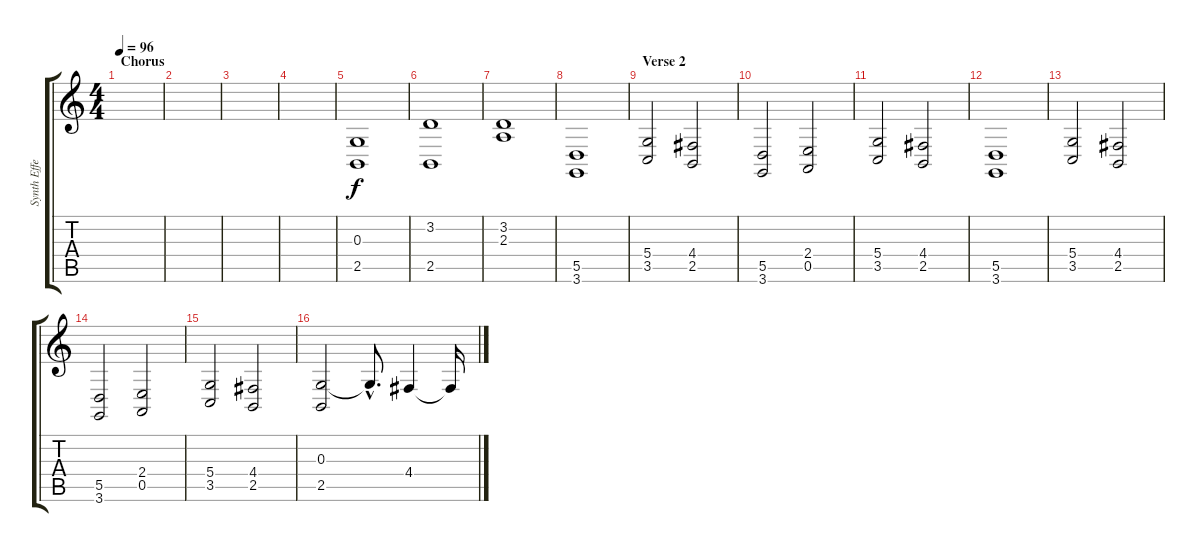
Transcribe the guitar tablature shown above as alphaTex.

\track ("Synth Effects" "Synth Effe") {instrument stringensemble2}
\staff {score tabs}
\tuning (E4 B3 G3 D3 A2 E2) {hide}
\ts (4 4)
\section ("" "Chorus")
\tempo 96
\clef g2
\ks c
|
|
|
|
(0.3 2.5).1 |
(3.2 2.5).1 |
(3.2 2.3).1 |
(5.5 3.6).1 |
\section ("" "Verse 2")
(5.4 3.5).2 (4.4 2.5).2 |
(5.5 3.6).2 (2.4 0.5).2 |
(5.4 3.5).2 (4.4 2.5).2 |
(5.5 3.6).1 |
(5.4 3.5).2 (4.4 2.5).2 |
(5.5 3.6).2 (2.4 0.5).2 |
(5.4 3.5).2 (4.4 2.5).2 |
(0.3 2.5).2 0.3{hac t}.8{d} 4.4.4 4.4{t}.16
